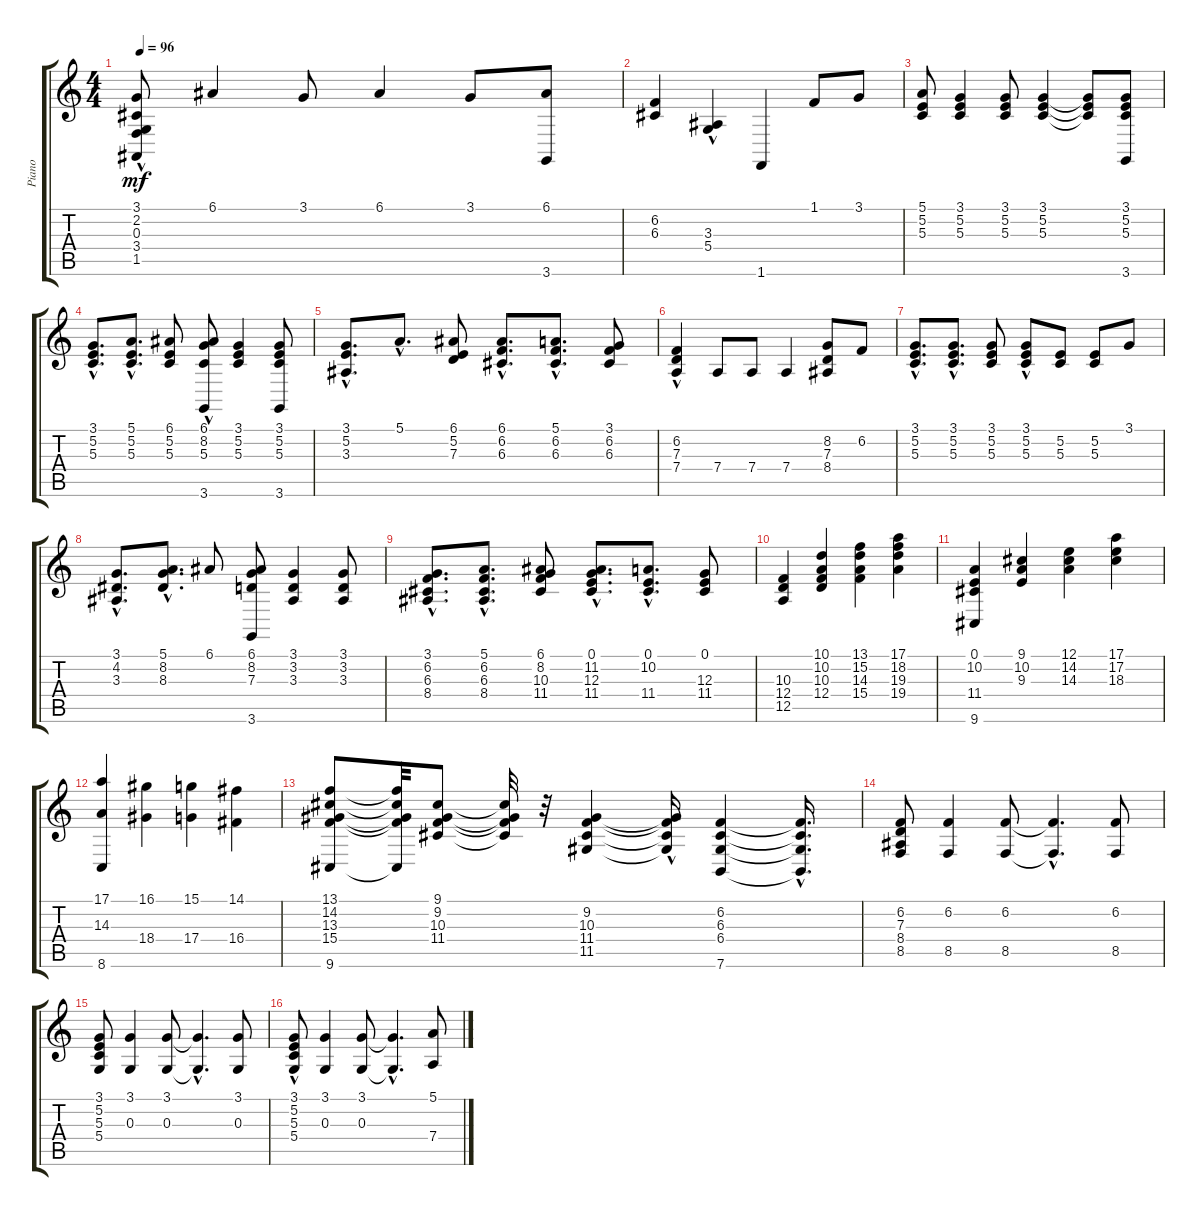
\track ("Piano" "Piano") {instrument acousticgrandpiano}
\staff {score tabs}
\tuning (E4 B3 G3 D3 A2 E2) {hide}
\ts (4 4)
\tempo 96
\clef g2
\ks c
(3.1 2.2{hac} 0.3{hac} 3.4{hac} 1.5{hac}).8{dy mf} 6.1.4 3.1.8 6.1.4 3.1.8 (6.1 3.6).8 |
(6.2 6.3).4 (3.3{hac} 5.4{hac}).4 1.6.4 1.1.8 3.1.8 |
(5.1 5.2 5.3).8 (3.1 5.2 5.3).4 (3.1 5.2 5.3).8 (3.1 5.2 5.3).4 (3.1{t} 5.2{t} 5.3{t}).8 (3.1 5.2 5.3 3.6).8 |
(3.1{hac} 5.2{hac} 5.3{hac}).8{d} (5.1{hac} 5.2{hac} 5.3{hac}).8{d} (6.1 5.2 5.3).8 (6.1 8.2 5.3 3.6{hac}).8 (3.1 5.2 5.3).4 (3.1 5.2 5.3 3.6).8 |
(3.1{hac} 5.2{hac} 3.3{hac}).8{d} 5.1{hac}.8{d} (6.1 5.2 7.3).8 (6.1{hac} 6.2{hac} 6.3{hac}).8{d} (5.1{hac} 6.2{hac} 6.3{hac}).8{d} (3.1 6.2 6.3).8 |
(6.2{hac} 7.3{hac} 7.4).4 7.4.8 7.4.8 7.4.4 (8.2 7.3 8.4).8 6.2.8 |
(3.1{hac} 5.2{hac} 5.3{hac}).8{d} (3.1{hac} 5.2{hac} 5.3{hac}).8{d} (3.1 5.2 5.3).8 (3.1{hac} 5.2 5.3).8 (5.2 5.3).8 (5.2 5.3).8 3.1.8 |
(3.1{hac} 4.2{hac} 3.3{hac}).8{d} (5.1{hac} 8.2 8.3).8{d} 6.1.8 (6.1 8.2 7.3 3.6).8 (3.1 3.2 3.3).4 (3.1 3.2 3.3).8 |
(3.1{hac} 6.2{hac} 6.3{hac} 8.4{hac}).8{d} (5.1{hac} 6.2{hac} 6.3{hac} 8.4{hac}).8{d} (6.1 8.2 10.3 11.4).8 (0.1{hac} 11.2{hac} 12.3{hac} 11.4{hac}).8{d} (0.1{hac} 10.2{hac} 11.4{hac}).8{d} (0.1 12.3 11.4).8 |
(10.3 12.4 12.5).4 (10.1 10.2 10.3 12.4).4 (13.1 15.2 14.3 15.4).4 (17.1 18.2 19.3 19.4).4 |
(0.1 10.2 11.4 9.6).4 (9.1 10.2 9.3).4 (12.1 14.2 14.3).4 (17.1 17.2 18.3).4 |
(17.1 14.3 8.6).4 (16.1 18.4).4 (15.1 17.4).4 (14.1 16.4).4 |
(13.1 14.2 13.3 15.4 9.6).8 (13.1{t} 14.2{t} 13.3{t} 15.4{t} 9.6{t}).32 (9.1 9.2 10.3 11.4).8 (9.1{t} 9.2{t} 10.3{t} 11.4{t}).32 r.32 (9.2 10.3 11.4 11.5).4 (9.2{hac t} 10.3{hac t} 11.4{hac t} 11.5{hac t}).16 (6.2 6.3 6.4 7.6).4 (6.2{hac t} 6.3{hac t} 6.4{hac t} 7.6{hac t}).16{d} |
(6.2 7.3 8.4 8.5).8 (6.2 8.5).4 (6.2 8.5).8 (6.2{hac t} 8.5{hac t}).4{d} (6.2 8.5).8 |
(3.1 5.2 5.3 5.4).8 (3.1 0.3).4 (3.1 0.3).8 (3.1{hac t} 0.3{hac t}).4{d} (3.1 0.3).8 |
(3.1 5.2{hac} 5.3{hac} 5.4).8 (3.1 0.3).4 (3.1 0.3).8 (3.1{hac t} 0.3{hac t}).4{d} (5.1 7.4).8
